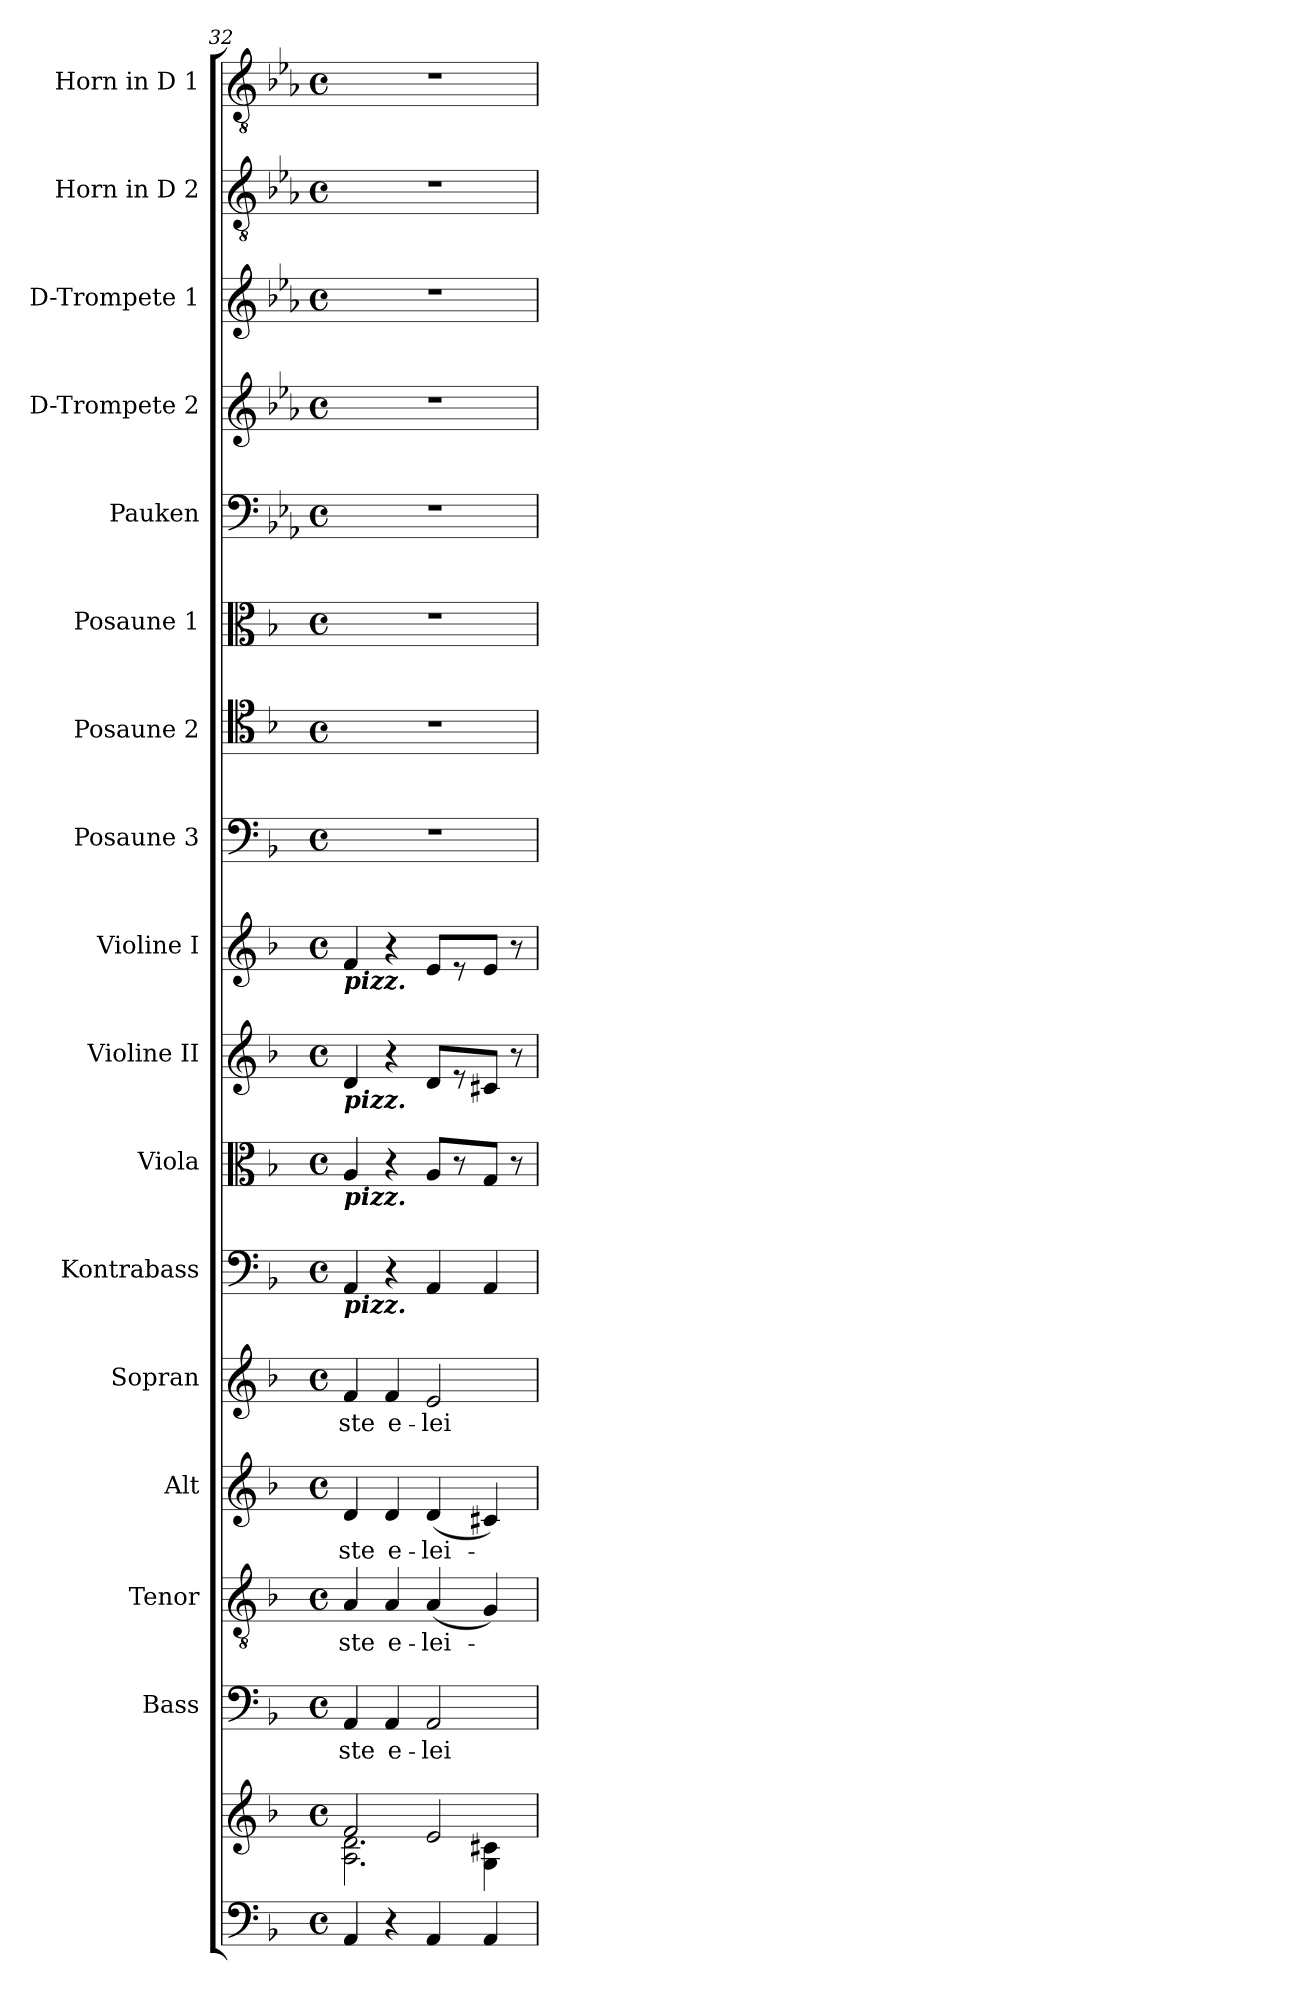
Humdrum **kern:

**kern	**kern	**kern	**text	**kern	**text	**kern	**text	**kern	**text	**kern	**kern	**kern	**kern	**kern	**kern	**kern	**kern	**kern	**kern	**kern	**kern
*part17	*part17	*part16	*part16	*part15	*part15	*part14	*part14	*part13	*part13	*part12	*part11	*part10	*part9	*part8	*part7	*part6	*part5	*part4	*part3	*part2	*part1
*staff18	*staff17	*staff16	*staff16	*staff15	*staff15	*staff14	*staff14	*staff13	*staff13	*staff12	*staff11	*staff10	*staff9	*staff8	*staff7	*staff6	*staff5	*staff4	*staff3	*staff2	*staff1
*	*	*I"Bass	*	*I"Tenor	*	*I"Alt	*	*I"Sopran	*	*I"Kontrabass	*I"Viola	*I"Violine II	*I"Violine I	*I"Posaune 3	*I"Posaune 2	*I"Posaune 1	*I"Pauken	*I"D-Trompete 2	*I"D-Trompete 1	*I"Horn in D 2	*I"Horn in D 1
*	*	*I'B.	*	*I'T.	*	*I'A.	*	*I'S.	*	*I'Kb.	*I'Vla.	*I'Vl. II	*I'Vl. I	*I'Pos. 3	*I'Pos. 2	*I'Pos. 1	*I'Pk.	*I'D Trp. 2	*I'D Trp. 1	*I'Hrn. 2	*I'Hrn. 1
*clefF4	*clefG2	*clefF4	*	*clefGv2	*	*clefG2	*	*clefG2	*	*clefF4	*clefC3	*clefG2	*clefG2	*clefF4	*clefC4	*clefC3	*clefF4	*clefG2	*clefG2	*clefGv2	*clefGv2
*	*	*	*	*	*	*	*	*	*	*ITrd7c12	*	*	*	*	*	*	*ITrd-1c-2	*ITrd-1c-2	*ITrd-1c-2	*ITrd-1c-2	*ITrd-1c-2
*k[b-]	*k[b-]	*k[b-]	*	*k[b-]	*	*k[b-]	*	*k[b-]	*	*k[b-]	*k[b-]	*k[b-]	*k[b-]	*k[b-]	*k[b-]	*k[b-]	*k[b-]	*k[b-]	*k[b-]	*k[b-]	*k[b-]
*F:	*F:	*F:	*	*F:	*	*F:	*	*F:	*	*F:	*F:	*F:	*F:	*F:	*F:	*F:	*F:	*F:	*F:	*F:	*F:
*M4/4	*M4/4	*M4/4	*	*M4/4	*	*M4/4	*	*M4/4	*	*M4/4	*M4/4	*M4/4	*M4/4	*M4/4	*M4/4	*M4/4	*M4/4	*M4/4	*M4/4	*M4/4	*M4/4
*met(c)	*met(c)	*met(c)	*	*met(c)	*	*met(c)	*	*met(c)	*	*met(c)	*met(c)	*met(c)	*met(c)	*met(c)	*met(c)	*met(c)	*met(c)	*met(c)	*met(c)	*met(c)	*met(c)
=32	=32	=32	=32	=32	=32	=32	=32	=32	=32	=32	=32	=32	=32	=32	=32	=32	=32	=32	=32	=32	=32
*	*^	*	*	*	*	*	*	*	*	*	*	*	*	*	*	*	*	*	*	*	*
!	!	!	!	!	!	!	!	!	!	!	!	!	!	!LO:TX:b:Bi:t=pizz.	!	!	!	!	!	!	!	!
!	!	!	!	!	!	!	!	!	!	!	!	!	!LO:TX:b:Bi:t=pizz.	!	!	!	!	!	!	!	!	!
!	!	!	!	!	!	!	!	!	!	!	!	!LO:TX:b:Bi:t=pizz.	!	!	!	!	!	!	!	!	!	!
!	!	!	!	!	!	!	!	!	!	!	!LO:TX:b:Bi:t=pizz.	!	!	!	!	!	!	!	!	!	!	!
!	!	!	!	!LO:LY:b	!	!LO:LY:b	!	!LO:LY:b	!	!LO:LY:b	!	!	!	!	!	!	!	!	!	!	!	!
4AA/	2f/	2.A\ 2.d\	4AA/	-ste	4A/	-ste	4d/	-ste	4f/	-ste	4AAA/	4A/	4d/	4f/	1r	1r	1r	1r	1r	1r	1r	1r
!	!	!	!	!LO:LY:b	!	!LO:LY:b	!	!LO:LY:b	!	!LO:LY:b	!	!	!	!	!	!	!	!	!	!	!	!
4r	.	.	4AA/	e-	4A/	e-	4d/	e-	4f/	e-	4r	4r	4r	4r	.	.	.	.	.	.	.	.
!	!	!	!	!LO:LY:b	!	!LO:LY:b	!	!LO:LY:b	!	!LO:LY:b	!	!	!	!	!	!	!	!	!	!	!	!
4AA/	2e/	.	2AA/	-lei-	(<4A/	-lei-	(<4d/	-lei-	2e/	-lei-	4AAA/	8A/L	8d/L	8e/L	.	.	.	.	.	.	.	.
.	.	.	.	.	.	.	.	.	.	.	.	8r	8r	8r	.	.	.	.	.	.	.	.
4AA/	.	4G\ 4c#X\	.	.	4G/)	.	4c#X/)	.	.	.	4AAA/	8G/J	8c#X/J	8e/J	.	.	.	.	.	.	.	.
.	.	.	.	.	.	.	.	.	.	.	.	8r	8r	8r	.	.	.	.	.	.	.	.
*	*v	*v	*	*	*	*	*	*	*	*	*	*	*	*	*	*	*	*	*	*	*	*
=	=	=	=	=	=	=	=	=	=	=	=	=	=	=	=	=	=	=	=	=	=
*-	*-	*-	*-	*-	*-	*-	*-	*-	*-	*-	*-	*-	*-	*-	*-	*-	*-	*-	*-	*-	*-
